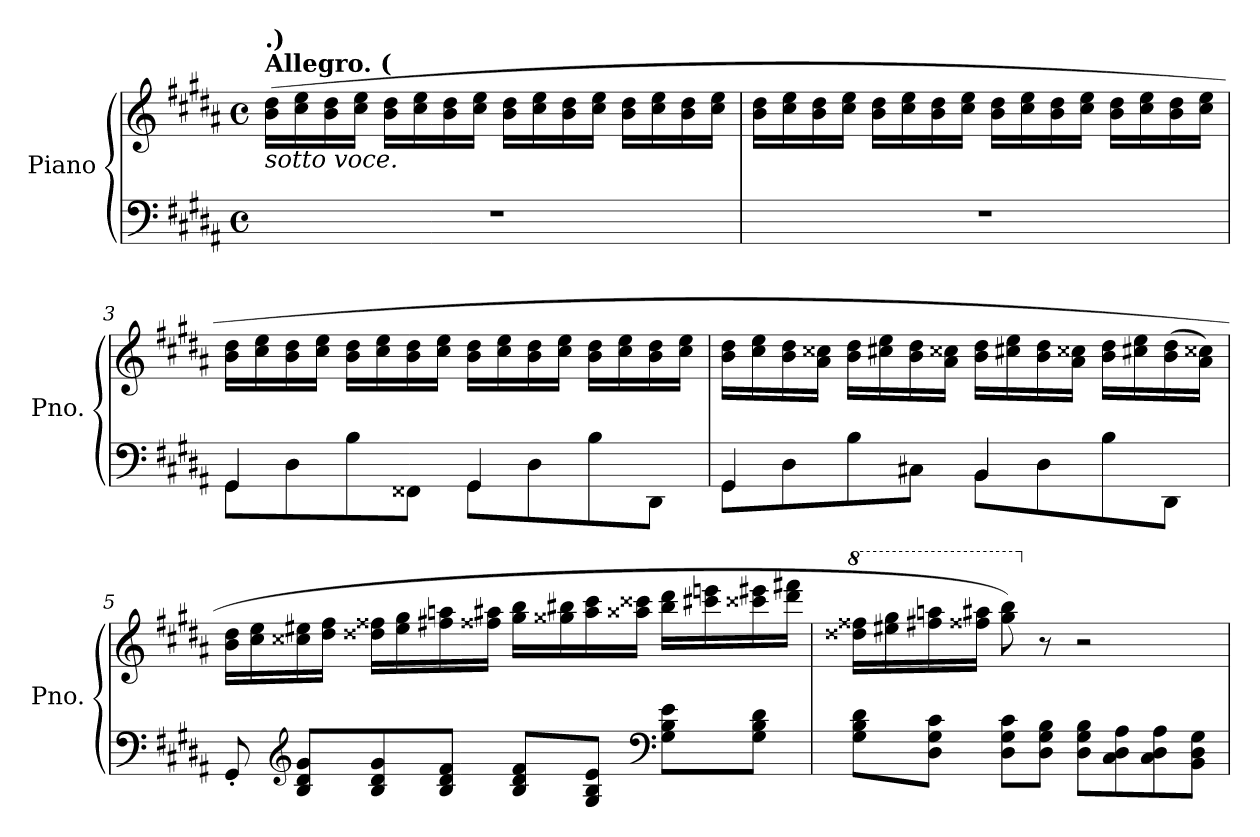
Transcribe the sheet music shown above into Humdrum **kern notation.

**kern	**kern
*part1	*part1
*staff2	*staff1
*I"Piano	*
*I'Pno.	*
*clefF4	*clefG2
*k[f#c#g#d#a#]	*k[f#c#g#d#a#]
*M4/4	*M4/4
*met(c)	*met(c)
*MM138	*MM138
=1	=1
!	!LO:TX:a:B:t=Allegro. (
!	!LO:TX:a:B:t=.)
!	!LO:TX:b:i:t=sotto voce.
1r	(>16b\ 16dd#\LL
.	16cc#\ 16ee\
.	16b\ 16dd#\
.	16cc#\ 16ee\JJ
.	16b\ 16dd#\LL
.	16cc#\ 16ee\
.	16b\ 16dd#\
.	16cc#\ 16ee\JJ
.	16b\ 16dd#\LL
.	16cc#\ 16ee\
.	16b\ 16dd#\
.	16cc#\ 16ee\JJ
.	16b\ 16dd#\LL
.	16cc#\ 16ee\
.	16b\ 16dd#\
.	16cc#\ 16ee\JJ
=2	=2
1r	16b\ 16dd#\LL
.	16cc#\ 16ee\
.	16b\ 16dd#\
.	16cc#\ 16ee\JJ
.	16b\ 16dd#\LL
.	16cc#\ 16ee\
.	16b\ 16dd#\
.	16cc#\ 16ee\JJ
.	16b\ 16dd#\LL
.	16cc#\ 16ee\
.	16b\ 16dd#\
.	16cc#\ 16ee\JJ
.	16b\ 16dd#\LL
.	16cc#\ 16ee\
.	16b\ 16dd#\
.	16cc#\ 16ee\JJ
!!LO:LB:g=z
=3	=3
*^	*
4GG#/	8GG#\L	16b\ 16dd#\LL
.	.	16cc#\ 16ee\
.	8D#\	16b\ 16dd#\
.	.	16cc#\ 16ee\JJ
4ryy	8B\	16b\ 16dd#\LL
.	.	16cc#\ 16ee\
.	8FF##X\J	16b\ 16dd#\
.	.	16cc#\ 16ee\JJ
4GG#/	8GG#\L	16b\ 16dd#\LL
.	.	16cc#\ 16ee\
.	8D#\	16b\ 16dd#\
.	.	16cc#\ 16ee\JJ
4ryy	8B\	16b\ 16dd#\LL
.	.	16cc#\ 16ee\
.	8DD#\J	16b\ 16dd#\
.	.	16cc#\ 16ee\JJ
=4	=4	=4
4GG#/	8GG#\L	16b\ 16dd#\LL
.	.	16cc#\ 16ee\
.	8D#\	16b\ 16dd#\
.	.	16a#\ 16cc##X\JJ
4ryy	8B\	16b\ 16dd#\LL
.	.	16cc#X\ 16ee\
.	8C#X\J	16b\ 16dd#\
.	.	16a#\ 16cc##X\JJ
4BB/	8BB\L	16b\ 16dd#\LL
.	.	16cc#X\ 16ee\
.	8D#\	16b\ 16dd#\
.	.	16a#\ 16cc##X\JJ
4ryy	8B\	16b\ 16dd#\LL
.	.	16cc#X\ 16ee\
.	8DD#\J	(>16b\ 16dd#\
.	.	16a#\ 16cc##X\JJ)
*v	*v	*
!!LO:LB:g=z
=5	=5
8GG#'/	16b\ 16dd#\LL
.	16cc#\ 16ee\
*clefG2	*
8B/ 8d#/ 8g#/L	16cc##X\ 16ee#X\
.	16dd#\ 16ff#\JJ
8B/ 8d#/ 8g#/	16dd##X\ 16ff##X\LL
.	16ee#\ 16gg#\
8B/ 8d#/ 8f#/J	16ff#X\ 16aan\
.	16ff##X\ 16aa#X\JJ
8B/ 8d#/ 8f#/L	16gg#\ 16bb\LL
.	16gg##X\ 16bb#X\
8G#/ 8B/ 8e/J	16aa#\ 16ccc#\
.	16aa##X\ 16ccc##X\JJ
*clefF4	*
8G#\ 8B\ 8e\L	16bb#\ 16ddd#\LL
.	16ccc#X\ 16eeen\
8G#\ 8B\ 8d#\J	16ccc##X\ 16eee#X\
.	16ddd#\ 16fff#X\JJ
=6	=6
*	*8va
8G#\ 8B\ 8d#\L	16ddd##X\ 16fff##X\LL
.	16eee#X\ 16ggg#\
8D#\ 8G#\ 8c#\J	16fff#X\ 16aaan\
.	16fff##X\ 16aaa#X\JJ
8D#\ 8G#\ 8c#\L	8ggg#\ 8bbb\)
*	*X8va
8D#\ 8G#\ 8B\J	8r
8D#\ 8G#\ 8B\L	2r
8C#\ 8D#\ 8A#\	.
8C#\ 8D#\ 8A#\	.
8BB\ 8D#\ 8G#\J	.
=	=
*-	*-
